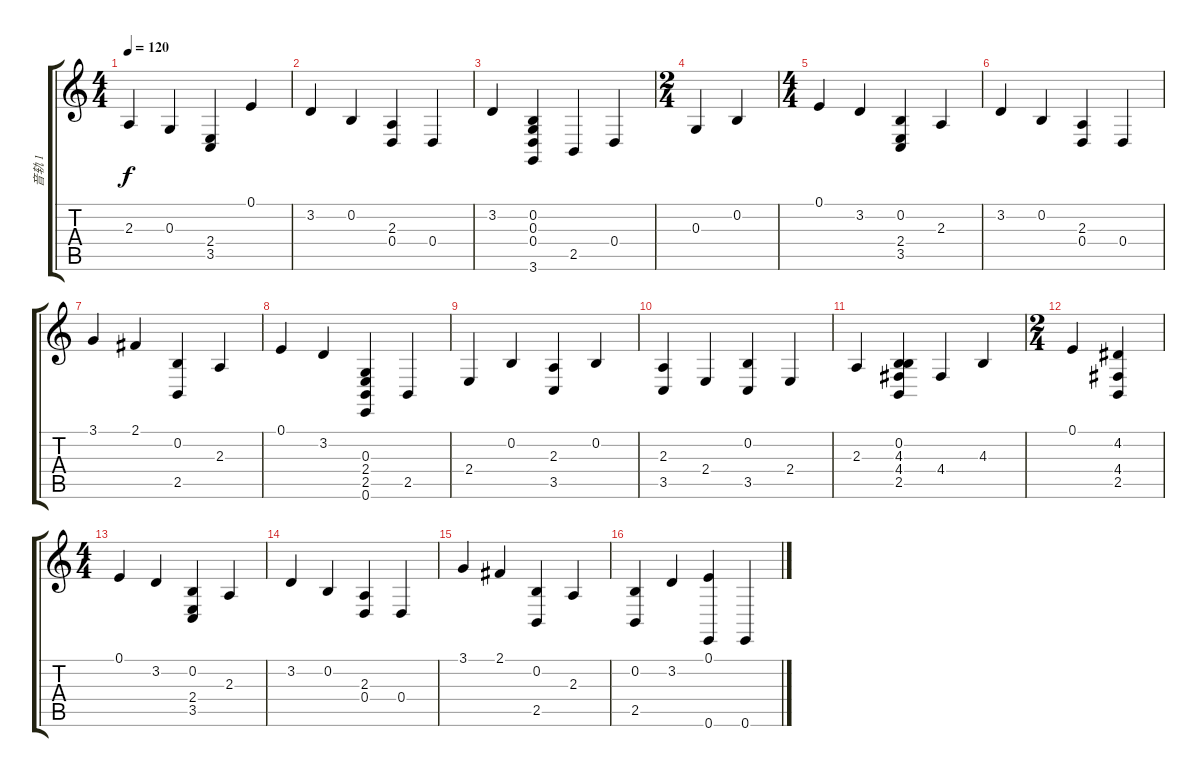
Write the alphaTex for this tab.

\track ("音轨 1" "音轨 1") {instrument acousticgrandpiano}
\staff {score tabs}
\tuning (E4 B3 G3 D3 A2 E2) {hide}
\ts (4 4)
\tempo 120
\clef g2
\ks c
2.3.4{dy f} 0.3.4 (2.4 3.5).4 0.1.4 |
3.2.4 0.2.4 (2.3 0.4).4 0.4.4 |
3.2.4 (0.2 0.3 0.4 3.6).4 2.5.4 0.4.4 |
\ts (2 4)
0.3.4 0.2.4 |
\ts (4 4)
0.1.4 3.2.4 (0.2 2.4 3.5).4 2.3.4 |
3.2.4 0.2.4 (2.3 0.4).4 0.4.4 |
3.1.4 2.1.4 (0.2 2.5).4 2.3.4 |
0.1.4 3.2.4 (0.3 2.4 2.5 0.6).4 2.5.4 |
2.4.4 0.2.4 (2.3 3.5).4 0.2.4 |
(2.3 3.5).4 2.4.4 (0.2 3.5).4 2.4.4 |
2.3.4 (0.2 4.3 4.4 2.5).4 4.4.4 4.3.4 |
\ts (2 4)
0.1.4 (4.2 4.4 2.5).4 |
\ts (4 4)
0.1.4 3.2.4 (0.2 2.4 3.5).4 2.3.4 |
3.2.4 0.2.4 (2.3 0.4).4 0.4.4 |
3.1.4 2.1.4 (0.2 2.5).4 2.3.4 |
(0.2 2.5).4 3.2.4 (0.1 0.6).4 0.6.4
